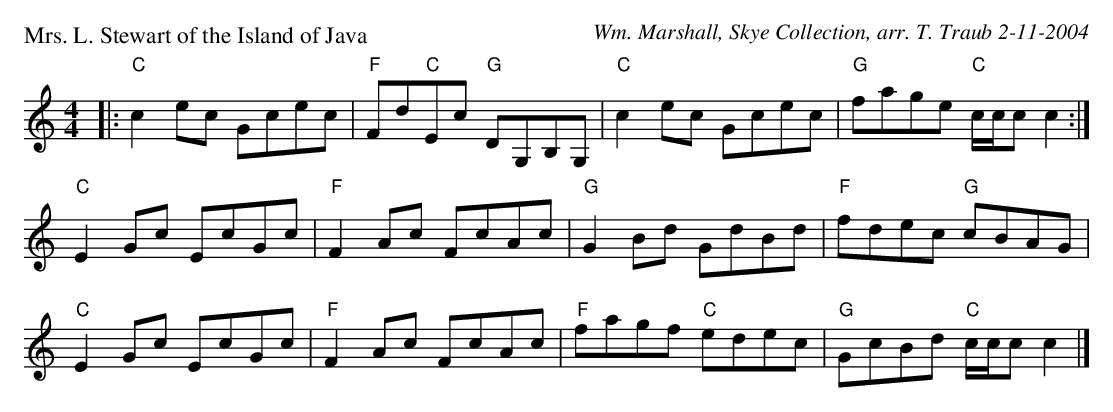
X:1
P: Mrs. L. Stewart of the Island of Java
C: Wm. Marshall, Skye Collection, arr. T. Traub 2-11-2004
L: 1/8
M: 4/4
K: C
|: "C"c2 ec Gcec|"F"Fd"C"Ec "G"DG,B,G,|"C"c2 ec Gcec|"G"fage "C"c/c/c c2 :|
"C"E2 Gc EcGc|"F"F2 Ac FcAc|"G"G2 Bd GdBd|"F"fdec "G"cBAG|
"C"E2 Gc EcGc|"F"F2 Ac FcAc|"F"fagf "C"edec|"G"GcBd "C"c/c/c c2|]
